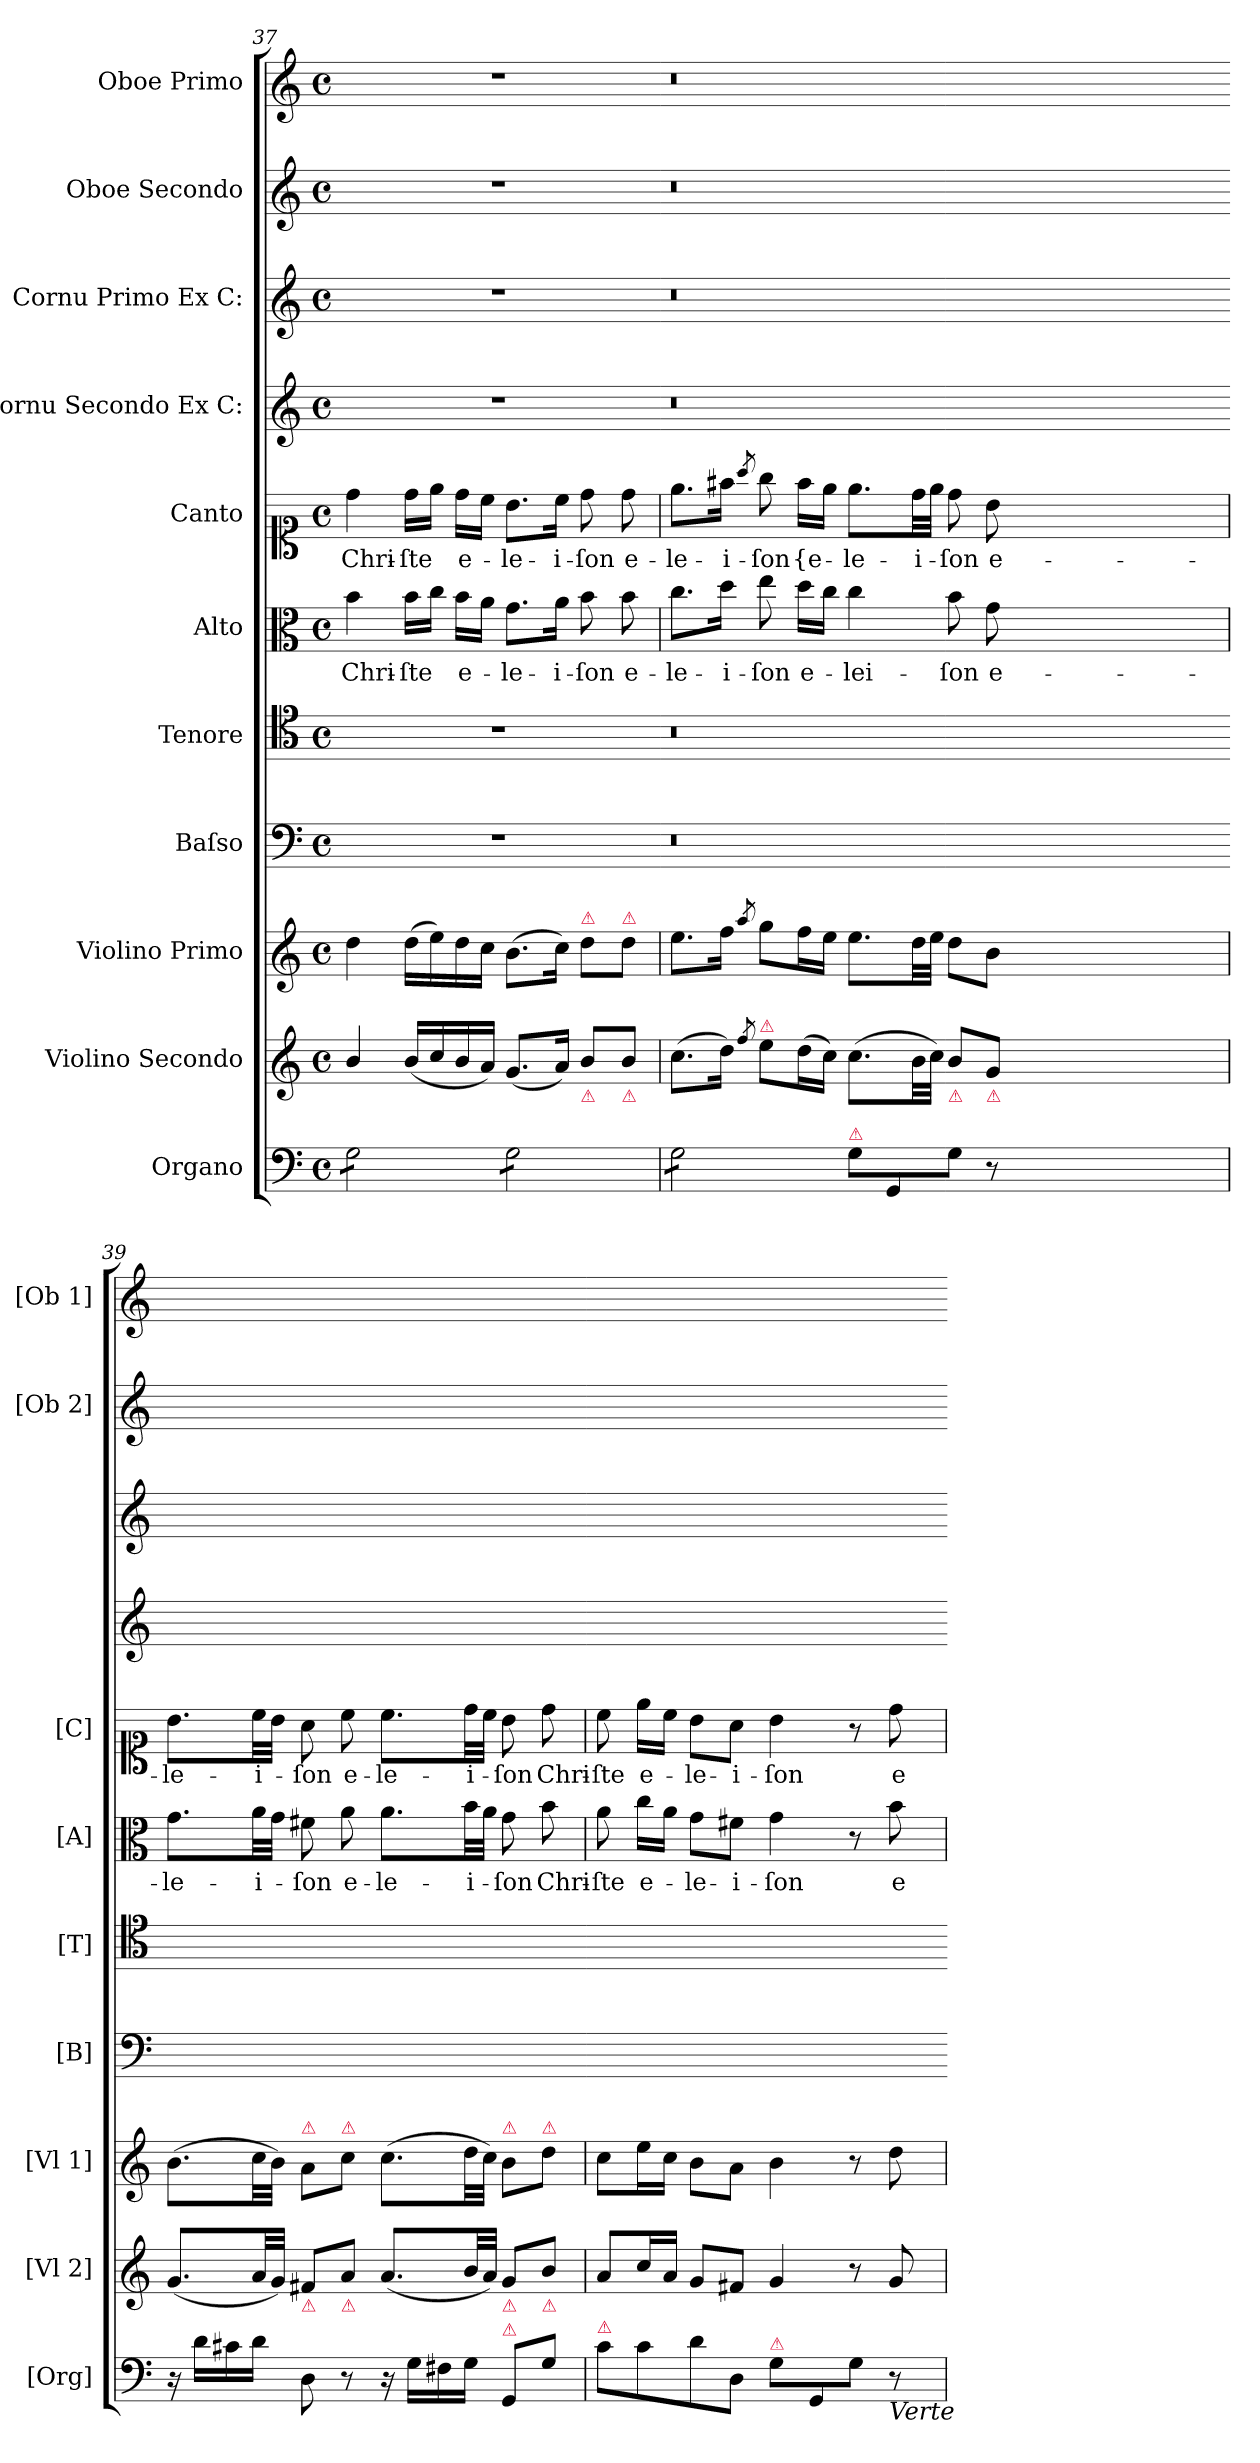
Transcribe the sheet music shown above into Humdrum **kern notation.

**kern	**kern	**kern	**kern	**kern	**kern	**text	**kern	**text	**kern	**kern	**kern	**kern
*part11	*part10	*part9	*part8	*part7	*part6	*part6	*part5	*part5	*part4	*part3	*part2	*part1
*staff11	*staff10	*staff9	*staff8	*staff7	*staff6	*staff6	*staff5	*staff5	*staff4	*staff3	*staff2	*staff1
*I"Organo	*I"Violino Secondo	*I"Violino Primo	*I"Baſso	*I"Tenore	*I"Alto	*	*I"Canto	*	*I"Cornu Secondo Ex C:	*I"Cornu Primo Ex C:	*I"Oboe Secondo	*I"Oboe Primo
*I'[Org]	*I'[Vl 2]	*I'[Vl 1]	*I'[B]	*I'[T]	*I'[A]	*	*I'[C]	*	*	*	*I'[Ob 2]	*I'[Ob 1]
*clefF4	*clefG2	*clefG2	*clefF4	*clefC4	*clefC3	*	*clefC1	*	*clefG2	*clefG2	*clefG2	*clefG2
*k[]	*k[]	*k[]	*k[]	*k[]	*k[]	*	*k[]	*	*k[]	*k[]	*k[]	*k[]
*C:	*C:	*C:	*C:	*C:	*C:	*	*C:	*	*C:	*C:	*C:	*C:
*M4/4	*M4/4	*M4/4	*M4/4	*M4/4	*M4/4	*	*M4/4	*	*M4/4	*M4/4	*M4/4	*M4/4
*met(c)	*met(c)	*met(c)	*met(c)	*met(c)	*met(c)	*	*met(c)	*	*met(c)	*met(c)	*met(c)	*met(c)
=37	=37	=37	=37	=37	=37	=37	=37	=37	=37	=37	=37	=37
*tremolo	*	*	*	*	*	*	*	*	*	*	*	*
8G\L	4b/	4dd\	1r	1r	4b\	Chri-	4dd\	Chri-	1r	1r	1r	1r
8G\	.	.	.	.	.	.	.	.	.	.	.	.
8G\	(<16b/LL	(>16dd\LL	.	.	16b\LL	-ſte	16dd\LL	-ſte	.	.	.	.
.	16cc/	16ee\)	.	.	16cc\JJ	.	16ee\JJ	.	.	.	.	.
8G\J	16b/	16dd\	.	.	16b\LL	e-	16dd\LL	e-	.	.	.	.
.	16a/JJ)	16cc\JJ	.	.	16a\JJ	.	16cc\JJ	.	.	.	.	.
8G\L	(<8.g/L	(>8.b\L	.	.	8.g\L	-le-	8.b\L	-le-	.	.	.	.
8G\	.	.	.	.	.	.	.	.	.	.	.	.
.	16a/Jk)	16cc\Jk)	.	.	16a\Jk	-i-	16cc\Jk	-i-	.	.	.	.
!	!	!LO:TX:a:color=crimson:t=⚠	!	!	!	!	!	!	!	!	!	!
!	!LO:TX:b:color=crimson:t=⚠	!	!	!	!	!	!	!	!	!	!	!
8G\	8b/L	8dd\L	.	.	8b\	-ſon	8dd\	-ſon	.	.	.	.
!	!	!LO:TX:a:color=crimson:t=⚠	!	!	!	!	!	!	!	!	!	!
!	!LO:TX:b:color=crimson:t=⚠	!	!	!	!	!	!	!	!	!	!	!
!	!	!	!	!	!	!LO:LY:i	!	!LO:LY:i	!	!	!	!
8G\J	8b/J	8dd\J	.	.	8b\	e-	8dd\	e-	.	.	.	.
=38	=38	=38	=38-	=38-	=38	=38-	=38	=38-	=38-	=38-	=38-	=38-
!	!	!	!	!	!	!LO:LY:i	!	!LO:LY:i	!	!	!	!
8G\L	(>8.cc\L	8.ee\L	0.r	0.r	8.cc\L	-le-	8.ee\L	-le-	0.r	0.r	0.r	0.r
8G\	.	.	.	.	.	.	.	.	.	.	.	.
!	!	!	!	!	!	!LO:LY:i	!	!LO:LY:i	!	!	!	!
.	16dd\Jk)	16ff\Jk	.	.	16dd\Jk	-i-	16ff#X\Jk	-i-	.	.	.	.
.	8qff/	8qaa/	.	.	.	.	8qaa/	.	.	.	.	.
!	!LO:TX:a:color=crimson:t=⚠	!	!	!	!	!	!	!	!	!	!	!
!	!	!	!	!	!	!LO:LY:i	!	!LO:LY:i	!	!	!	!
8G\	8ee\L	8gg\L	.	.	8ee\	-ſon	8gg\	-ſon	.	.	.	.
!	!	!	!	!	!	!	!	!LO:LY:i	!	!	!	!
8G\J	(>16dd\L	16ff\L	.	.	16dd\LL	e-	16ff#\LL	{e-	.	.	.	.
*Xtremolo	*	*	*	*	*	*	*	*	*	*	*	*
.	16cc\JJ)	16ee\JJ	.	.	16cc\JJ	.	16ee\JJ	.	.	.	.	.
!LO:TX:a:color=crimson:t=⚠	!	!	!	!	!	!	!	!	!	!	!	!
!	!	!	!	!	!	!	!	!LO:LY:i	!	!	!	!
8G\L	(>8.cc\L	8.ee\L	.	.	4cc\	-lei-	8.ee\L	-le-	.	.	.	.
8GG/	.	.	.	.	.	.	.	.	.	.	.	.
!	!	!	!	!	!	!	!	!LO:LY:i	!	!	!	!
.	32b\LL	32dd\LL	.	.	.	.	32dd\LL	-i-	.	.	.	.
.	32cc\JJJ)	32ee\JJJ	.	.	.	.	32ee\JJJ	.	.	.	.	.
!	!LO:TX:b:color=crimson:t=⚠	!	!	!	!	!	!	!	!	!	!	!
!	!	!	!	!	!	!	!	!LO:LY:i	!	!	!	!
8G\J	8b/L	8dd\L	.	.	8b\	-ſon	8dd\	-ſon	.	.	.	.
!	!LO:TX:b:color=crimson:t=⚠	!	!	!	!	!	!	!	!	!	!	!
8r	8g/J	8b\J	.	.	8g\	e-	8b\	e-	.	.	.	.
0ryy	0ryy	0ryy	.	.	0ryy	.	0ryy	.	.	.	.	.
=39	=39	=39	=39-	=39-	=39	=39-	=39	=39-	=39-	=39-	=39-	=39-
16r	(<8.g/L	(>8.b\L	1ryy	1ryy	8.g\L	-le-	8.b\L	-le-	1ryy	1ryy	1ryy	1ryy
16d\LL	.	.	.	.	.	.	.	.	.	.	.	.
16c#X\	.	.	.	.	.	.	.	.	.	.	.	.
16d\JJ	32a/LL	32cc\LL	.	.	32a\LL	-i-	32cc\LL	-i-	.	.	.	.
.	32g/JJJ)	32b\JJJ)	.	.	32g\JJJ	.	32b\JJJ	.	.	.	.	.
!	!	!LO:TX:a:color=crimson:t=⚠	!	!	!	!	!	!	!	!	!	!
!	!LO:TX:b:color=crimson:t=⚠	!	!	!	!	!	!	!	!	!	!	!
8D\	8f#X/L	8a\L	.	.	8f#X\	-ſon	8a\	-ſon	.	.	.	.
!	!	!LO:TX:a:color=crimson:t=⚠	!	!	!	!	!	!	!	!	!	!
!	!LO:TX:b:color=crimson:t=⚠	!	!	!	!	!	!	!	!	!	!	!
!	!	!	!	!	!	!LO:LY:i	!	!LO:LY:i	!	!	!	!
8r	8a/J	8cc\J	.	.	8a\	e-	8cc\	e-	.	.	.	.
!	!	!	!	!	!	!LO:LY:i	!	!LO:LY:i	!	!	!	!
16r	(<8.a/L	(>8.cc\L	.	.	8.a\L	-le-	8.cc\L	-le-	.	.	.	.
16G\LL	.	.	.	.	.	.	.	.	.	.	.	.
16F#X\	.	.	.	.	.	.	.	.	.	.	.	.
!	!	!	!	!	!	!LO:LY:i	!	!LO:LY:i	!	!	!	!
16G\JJ	32b/LL	32dd\LL	.	.	32b\LL	-i-	32dd\LL	-i-	.	.	.	.
.	32a/JJJ)	32cc\JJJ)	.	.	32a\JJJ	.	32cc\JJJ	.	.	.	.	.
!	!	!LO:TX:a:color=crimson:t=⚠	!	!	!	!	!	!	!	!	!	!
!	!LO:TX:b:color=crimson:t=⚠	!	!	!	!	!	!	!	!	!	!	!
!LO:TX:a:color=crimson:t=⚠	!	!	!	!	!	!	!	!	!	!	!	!
!	!	!	!	!	!	!LO:LY:i	!	!LO:LY:i	!	!	!	!
8GG/L	8g/L	8b\L	.	.	8g\	-ſon	8b\	-ſon	.	.	.	.
!	!	!LO:TX:a:color=crimson:t=⚠	!	!	!	!	!	!	!	!	!	!
!	!LO:TX:b:color=crimson:t=⚠	!	!	!	!	!	!	!	!	!	!	!
8G\J	8b/J	8dd\J	.	.	8b\	Chri-	8dd\	Chri-	.	.	.	.
=40	=40	=40	=40-	=40-	=40	=40-	=40	=40-	=40-	=40-	=40-	=40-
!LO:TX:a:color=crimson:t=⚠	!	!	!	!	!	!	!	!	!	!	!	!
8c\L	8a/L	8cc\L	1ryy	1ryy	8a\	-ſte	8cc\	-ſte	1ryy	1ryy	1ryy	1ryy
8c\	16cc/L	16ee\L	.	.	16cc\LL	e-	16ee\LL	e-	.	.	.	.
.	16a/JJ	16cc\JJ	.	.	16a\JJ	.	16cc\JJ	.	.	.	.	.
8d\	8g/L	8b\L	.	.	8g\L	-le-	8b\L	-le-	.	.	.	.
8D/J	8f#X/J	8a\J	.	.	8f#X\J	-i-	8a\J	-i-	.	.	.	.
!LO:TX:a:color=crimson:t=⚠	!	!	!	!	!	!	!	!	!	!	!	!
8G\L	4g/	4b\	.	.	4g\	-ſon	4b\	-ſon	.	.	.	.
8GG/	.	.	.	.	.	.	.	.	.	.	.	.
8G\J	8r	8r	.	.	8r	.	8r	.	.	.	.	.
!LO:TX:b:i:t=Verte	!	!	!	!	!	!	!	!	!	!	!	!
!	!	!	!	!	!	!LO:LY:i	!	!LO:LY:i	!	!	!	!
8r	8g/	8dd\	.	.	8b\	e-	8dd\	e-	.	.	.	.
=	=	=	=-	=-	=	=-	=	=-	=-	=-	=-	=-
*-	*-	*-	*-	*-	*-	*-	*-	*-	*-	*-	*-	*-
